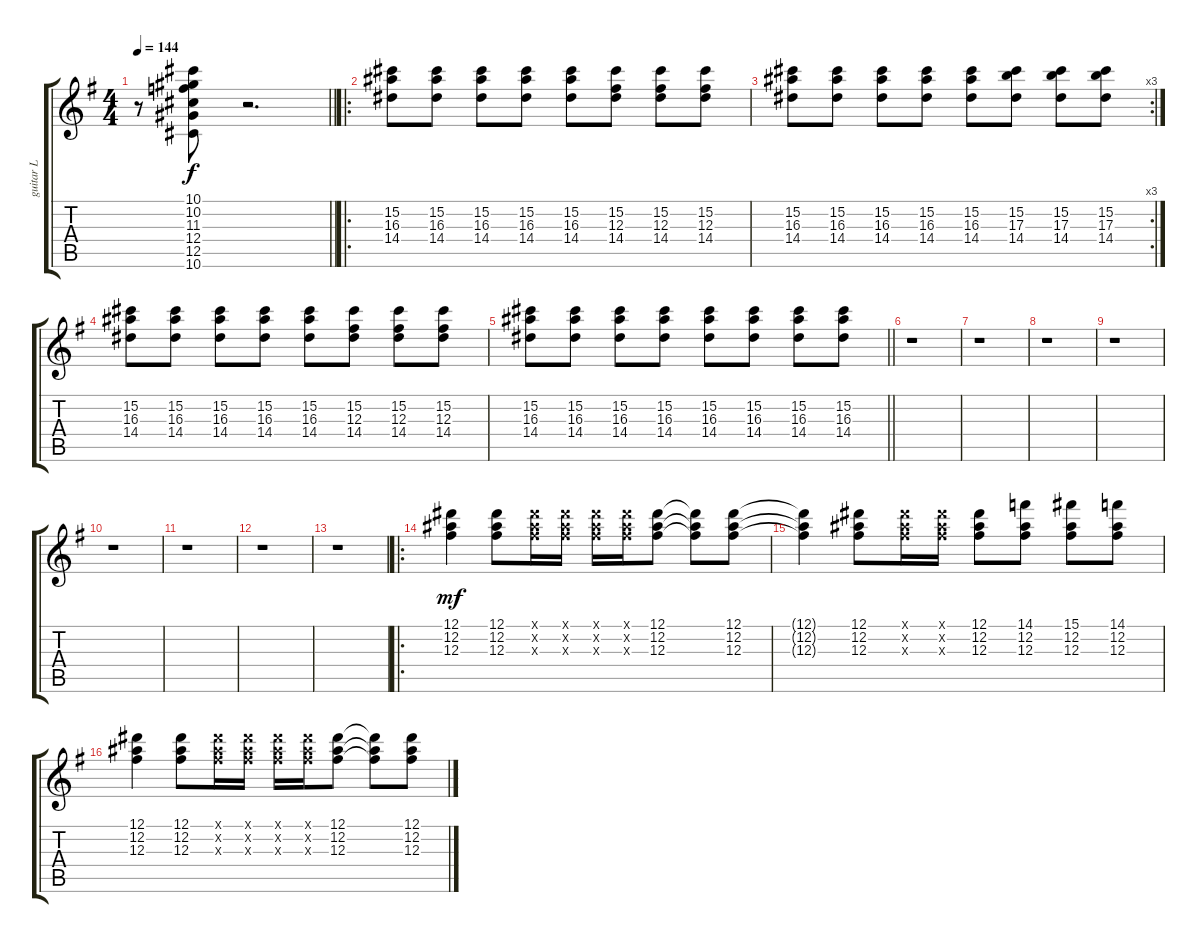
\track ("guitar L" "guitar L") {instrument overdrivenguitar}
\staff {score tabs}
\tuning (Eb4 Bb3 Gb3 Db3 Ab2 Eb2) {hide}
\ts (4 4)
\tempo 144
\clef g2
\barLineRight lightlight
\ks g
r.8{dy f} (10.1 10.2 11.3 12.4 12.5 10.6).8 r.2{d} |
\ro
(15.2 16.3 14.4).8 (15.2 16.3 14.4).8 (15.2 16.3 14.4).8 (15.2 16.3 14.4).8 (15.2 16.3 14.4).8 (15.2 12.3 14.4).8 (15.2 12.3 14.4).8 (15.2 12.3 14.4).8 |
\rc 3
(15.2 16.3 14.4).8 (15.2 16.3 14.4).8 (15.2 16.3 14.4).8 (15.2 16.3 14.4).8 (15.2 16.3 14.4).8 (15.2 17.3 14.4).8 (15.2 17.3 14.4).8 (15.2 17.3 14.4).8 |
(15.2 16.3 14.4).8 (15.2 16.3 14.4).8 (15.2 16.3 14.4).8 (15.2 16.3 14.4).8 (15.2 16.3 14.4).8 (15.2 12.3 14.4).8 (15.2 12.3 14.4).8 (15.2 12.3 14.4).8 |
\barLineRight lightlight
(15.2 16.3 14.4).8 (15.2 16.3 14.4).8 (15.2 16.3 14.4).8 (15.2 16.3 14.4).8 (15.2 16.3 14.4).8 (15.2 16.3 14.4).8 (15.2 16.3 14.4).8 (15.2 16.3 14.4).8 |
r.1 |
r.1 |
r.1 |
r.1 |
r.1 |
r.1 |
r.1 |
r.1 |
\ro
(12.1 12.2 12.3).4{dy mf} (12.1 12.2 12.3).8 (12.1{x} 12.2{x} 12.3{x}).16 (12.1{x} 12.2{x} 12.3{x}).16 (12.1{x} 12.2{x} 12.3{x}).16 (12.1{x} 12.2{x} 12.3{x}).16 (12.1 12.2 12.3).8 (12.1{t} 12.2{t} 12.3{t}).8 (12.1 12.2 12.3).8 |
(12.1{t} 12.2{t} 12.3{t}).4 (12.1 12.2 12.3).8 (12.1{x} 12.2{x} 12.3{x}).16 (12.1{x} 12.2{x} 12.3{x}).16 (12.1 12.2 12.3).8 (14.1 12.2 12.3).8 (15.1 12.2 12.3).8 (14.1 12.2 12.3).8 |
(12.1 12.2 12.3).4 (12.1 12.2 12.3).8 (12.1{x} 12.2{x} 12.3{x}).16 (12.1{x} 12.2{x} 12.3{x}).16 (12.1{x} 12.2{x} 12.3{x}).16 (12.1{x} 12.2{x} 12.3{x}).16 (12.1 12.2 12.3).8 (12.1{t} 12.2{t} 12.3{t}).8 (12.1 12.2 12.3).8
